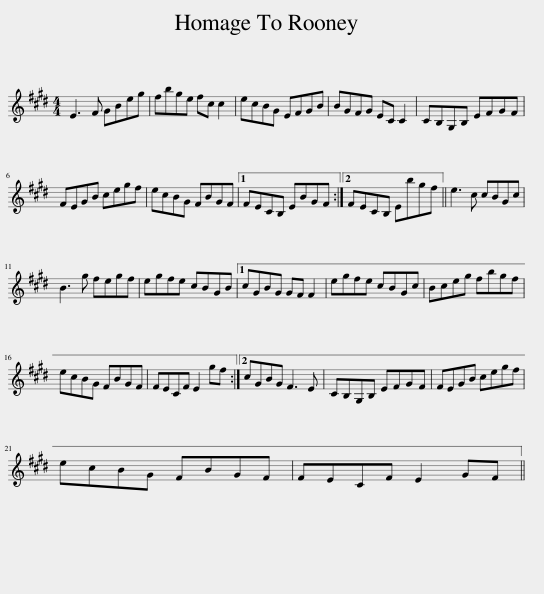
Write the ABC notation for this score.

X:1
L:1/8
M:4/4
I:linebreak $
K:E
V:1 treble
V:1
 E3 F GBeg | fbge fc c2 | ecBG EFGB | BGFG EC C2 | CB,G,B, EFGF |$ %5
 FEGB cegf | ecBG FBGF |1 FECB, EBGF :|2 FECB, Ebgf || e3 c cBGc |$ %10
 B3 g fegf | egfe cBGB |1 cGBG GF F2 | egfe cBGc | Bceg fbgf |$ %15
 ecBG FBGF | FECF E2 gf :|2 cGBG F3 E | CB,G,B, EFGF | FEGB cegf |$ %20
 ecBG FBGF | FECF E2 GF || %22
